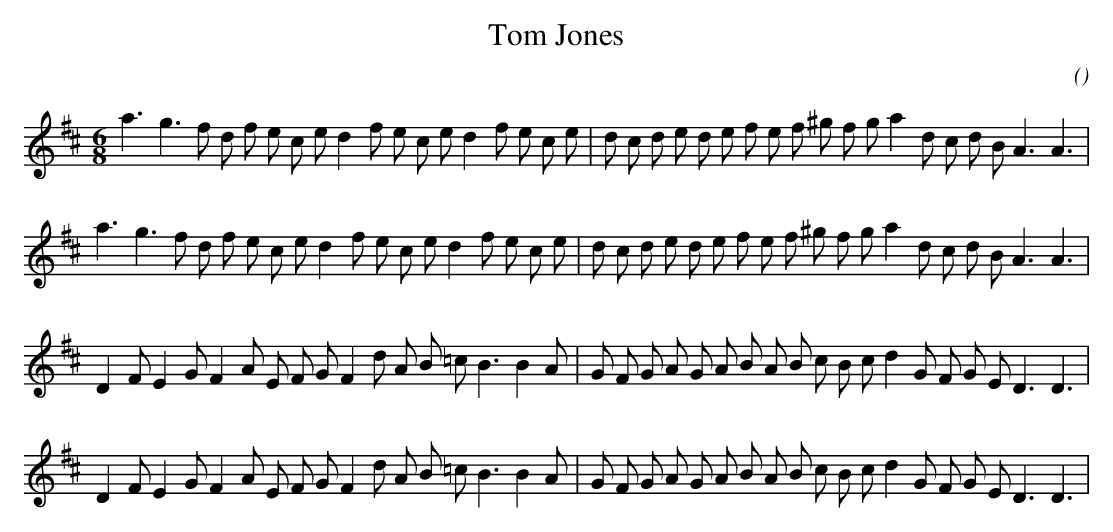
X:1
T: Tom Jones
C:
O:
M:6/8
K:D
K:D
M:6/8
L:1/16
a6 g6 f2 d2 f2 e2 c2 e2 d4 f2 e2 c2 e2 d4 f2 e2 c2 e2 |d2 c2 d2 e2 d2 e2 f2 e2 f2 ^g2 f2 g2 a4 d2 c2 d2 B2 A6A6 |
a6 g6 f2 d2 f2 e2 c2 e2 d4 f2 e2 c2 e2 d4 f2 e2 c2 e2 |d2 c2 d2 e2 d2 e2 f2 e2 f2 ^g2 f2 g2 a4 d2 c2 d2 B2 A6A6 |
D4 F2 E4 G2 F4 A2 E2 F2 G2 F4 d2 A2 B2 =c2 B6B4 A2 |G2 F2 G2 A2 G2 A2 B2 A2 B2 c2 B2 c2 d4 G2 F2 G2 E2 D6D6|
D4 F2 E4 G2 F4 A2 E2 F2 G2 F4 d2 A2 B2 =c2 B6B4 A2 |G2 F2 G2 A2 G2 A2 B2 A2 B2 c2 B2 c2 d4 G2 F2 G2 E2 D6D6|
